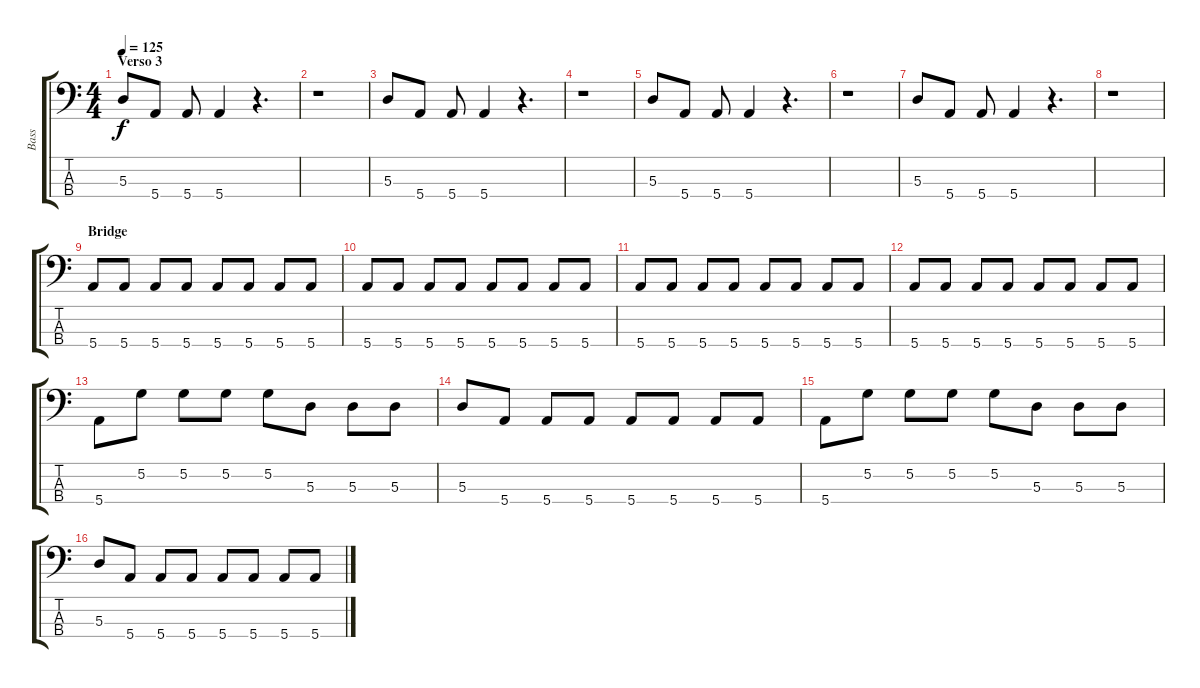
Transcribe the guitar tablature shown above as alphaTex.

\track ("Bass" "Bass") {instrument electricbassfinger}
\staff {score tabs}
\tuning (G2 D2 A1 E1) {hide}
\ts (4 4)
\section ("" "Verso 3")
\tempo 125
\clef f4
\ks c
5.3.8{dy f} 5.4.8 5.4.8 5.4.4 r.4{d} |
r.1 |
5.3.8 5.4.8 5.4.8 5.4.4 r.4{d} |
r.1 |
5.3.8 5.4.8 5.4.8 5.4.4 r.4{d} |
r.1 |
5.3.8 5.4.8 5.4.8 5.4.4 r.4{d} |
r.1 |
\section ("" "Bridge")
5.4.8 5.4.8 5.4.8 5.4.8 5.4.8 5.4.8 5.4.8 5.4.8 |
5.4.8 5.4.8 5.4.8 5.4.8 5.4.8 5.4.8 5.4.8 5.4.8 |
5.4.8 5.4.8 5.4.8 5.4.8 5.4.8 5.4.8 5.4.8 5.4.8 |
5.4.8 5.4.8 5.4.8 5.4.8 5.4.8 5.4.8 5.4.8 5.4.8 |
5.4.8 5.2.8 5.2.8 5.2.8 5.2.8 5.3.8 5.3.8 5.3.8 |
5.3.8 5.4.8 5.4.8 5.4.8 5.4.8 5.4.8 5.4.8 5.4.8 |
5.4.8 5.2.8 5.2.8 5.2.8 5.2.8 5.3.8 5.3.8 5.3.8 |
5.3.8 5.4.8 5.4.8 5.4.8 5.4.8 5.4.8 5.4.8 5.4.8
